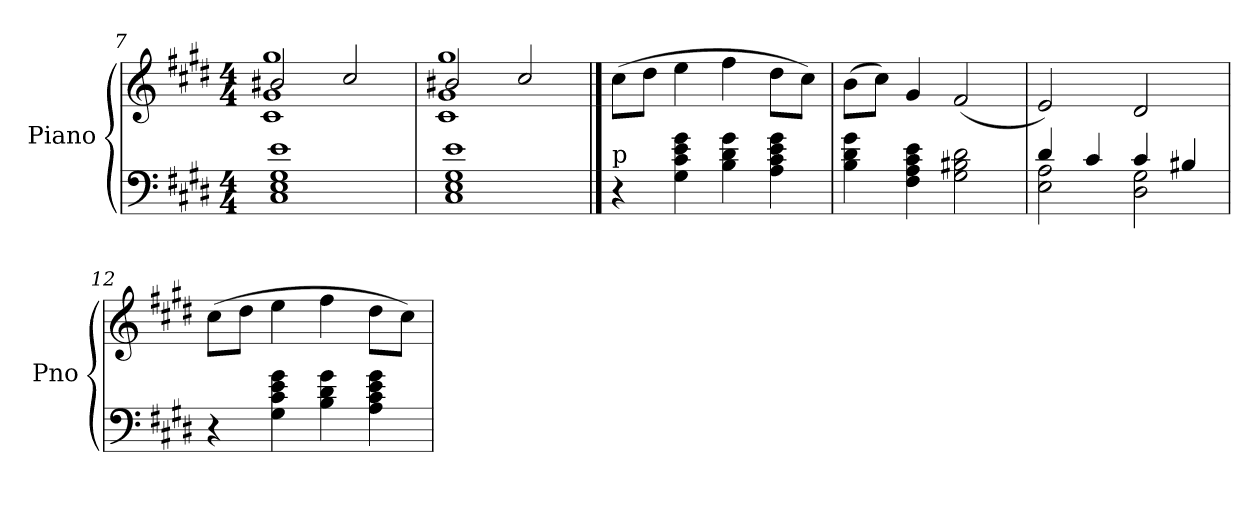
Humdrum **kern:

**kern	**kern
*part1	*part1
*staff2	*staff1
*I"Piano	*
*I'Pno	*
*clefF4	*clefG2
*k[f#c#g#d#]	*k[f#c#g#d#]
*E:	*E:
*M4/4	*M4/4
=7	=7
*	*^
1C# 1E 1G# 1e	2b#X/	1c# 1g# 1gg#
.	2cc#/	.
!!LO:LB:g=z	!!
=8	=8	=8
1C# 1E 1G# 1e	2b#X/	1c# 1g# 1gg#
.	2cc#/	.
*	*v	*v
==9	==9
!LO:TX:a:t=p	!
4r	(8cc#\L
.	8dd#\J
4G#\ 4c#\ 4e\ 4g#\	4ee\
4B\ 4d#\ 4g#\	4ff#\
4A\ 4c#\ 4e\ 4g#\	8dd#\L
.	8cc#\J)
=10	=10
4B\ 4d#\ 4g#\	(8b\L
.	8cc#\J)
4F#\ 4A\ 4c#\ 4e\	4g#/
2G#\ 2B#X\ 2d#\	(2f#/
=11	=11
*^	*
4d#/	2E\ 2A\	2e/)
4c#/	.	.
4c#/	2D#\ 2G#\	2d#/
4B#X/	.	.
*v	*v	*
=12	=12
4r	(8cc#\L
.	8dd#\J
4G#\ 4c#\ 4e\ 4g#\	4ee\
4B\ 4d#\ 4g#\	4ff#\
4A\ 4c#\ 4e\ 4g#\	8dd#\L
.	8cc#\J)
=	=
*-	*-
